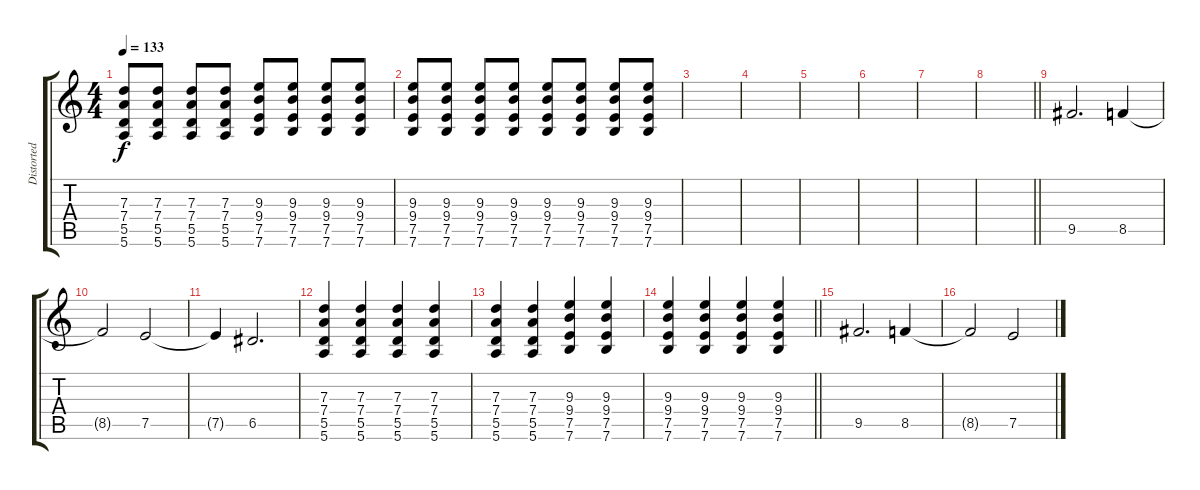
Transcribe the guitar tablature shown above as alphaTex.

\track ("Distorted Guitar 2 [Rick Nielsen]" "Distorted ") {instrument distortionguitar}
\staff {score tabs}
\tuning (E4 B3 G3 D3 A2 E2) {hide}
\ts (4 4)
\tempo 133
\clef g2
\ks c
(7.3 7.4 5.5 5.6).8{dy f} (7.3 7.4 5.5 5.6).8 (7.3 7.4 5.5 5.6).8 (7.3 7.4 5.5 5.6).8 (9.3 9.4 7.5 7.6).8 (9.3 9.4 7.5 7.6).8 (9.3 9.4 7.5 7.6).8 (9.3 9.4 7.5 7.6).8 |
(9.3 9.4 7.5 7.6).8 (9.3 9.4 7.5 7.6).8 (9.3 9.4 7.5 7.6).8 (9.3 9.4 7.5 7.6).8 (9.3 9.4 7.5 7.6).8 (9.3 9.4 7.5 7.6).8 (9.3 9.4 7.5 7.6).8 (9.3 9.4 7.5 7.6).8 |
|
|
|
|
|
\barLineRight lightlight
|
9.5.2{d} 8.5.4 |
8.5{t}.2 7.5.2 |
7.5{t}.4 6.5.2{d} |
(7.3 7.4 5.5 5.6).4 (7.3 7.4 5.5 5.6).4 (7.3 7.4 5.5 5.6).4 (7.3 7.4 5.5 5.6).4 |
(7.3 7.4 5.5 5.6).4 (7.3 7.4 5.5 5.6).4 (9.3 9.4 7.5 7.6).4 (9.3 9.4 7.5 7.6).4 |
\barLineRight lightlight
(9.3 9.4 7.5 7.6).4 (9.3 9.4 7.5 7.6).4 (9.3 9.4 7.5 7.6).4 (9.3 9.4 7.5 7.6).4 |
9.5.2{d} 8.5.4 |
8.5{t}.2 7.5.2
